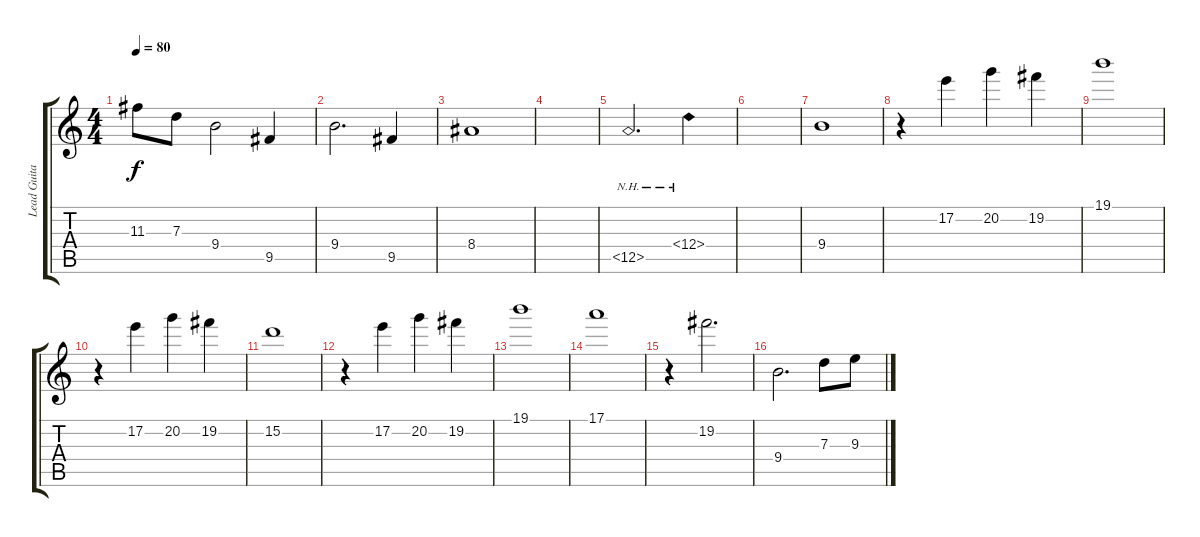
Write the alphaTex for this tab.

\track ("Lead Guitar" "Lead Guita") {mute instrument acousticguitarsteel}
\staff {score tabs}
\tuning (E4 B3 G3 D3 A2 E2) {hide}
\ts (4 4)
\tempo 80
\clef g2
\ks c
11.3.8{dy f} 7.3.8 9.4.2 9.5.4 |
9.4.2{d} 9.5.4 |
8.4.1 |
|
12.5{nh}.2{d} 12.4{nh}.4 |
|
9.4.1 |
r.4 17.2.4 20.2.4 19.2.4 |
19.1.1 |
r.4 17.2.4 20.2.4 19.2.4 |
15.2.1 |
r.4 17.2.4 20.2.4 19.2.4 |
19.1.1 |
17.1.1 |
r.4 19.2.2{d} |
9.4.2{d} 7.3.8 9.3.8
